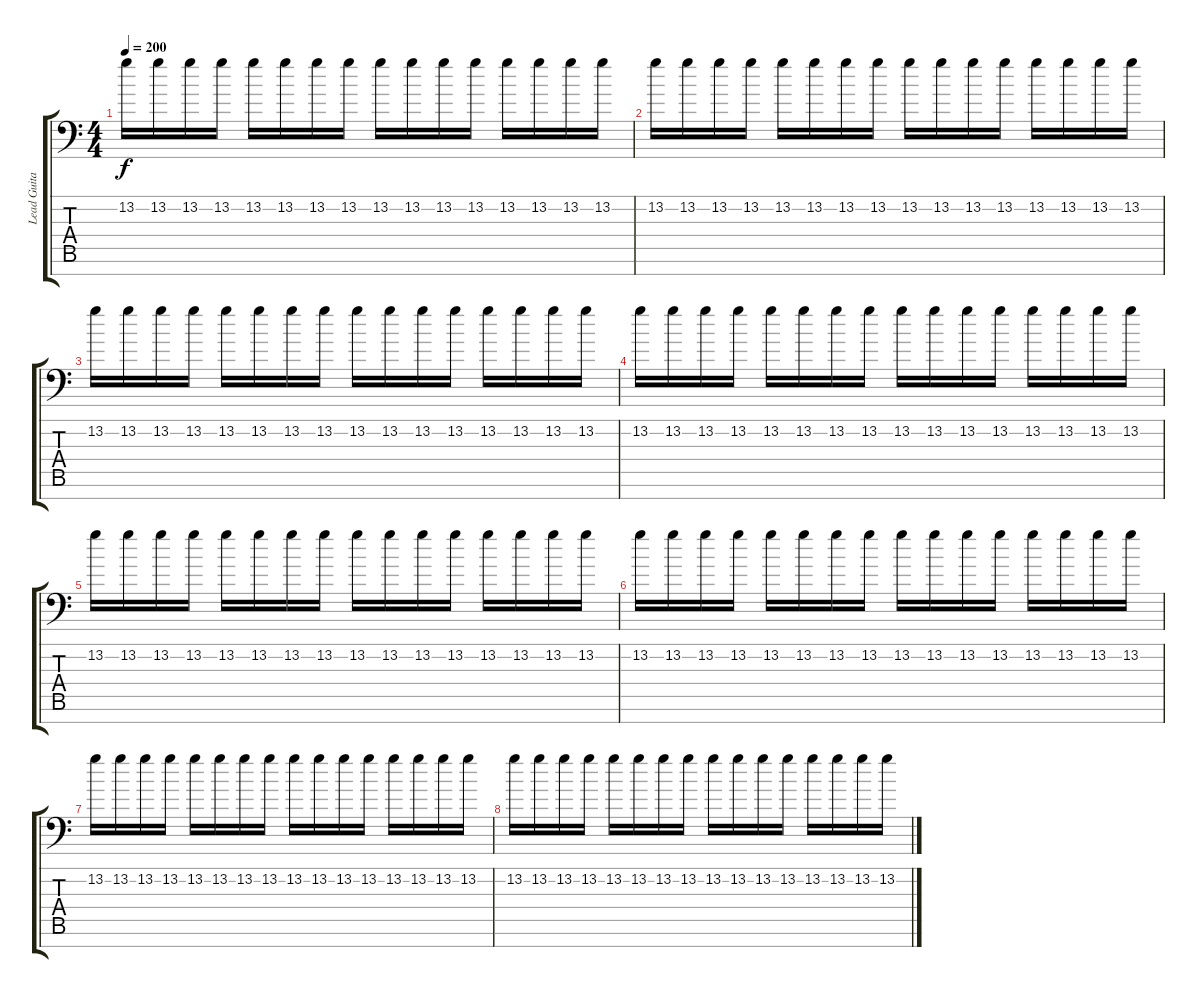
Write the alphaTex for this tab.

\track ("Lead Guitar (Tuned To F)" "Lead Guita") {instrument distortionguitar}
\staff {score tabs}
\tuning (Bb3 Gb3 Db3 Ab2 Eb2 Bb1 F1) {hide}
\ts (4 4)
\tempo 200
\clef f4
\ks c
13.2.16{dy f} 13.2.16 13.2.16 13.2.16 13.2.16 13.2.16 13.2.16 13.2.16 13.2.16 13.2.16 13.2.16 13.2.16 13.2.16 13.2.16 13.2.16 13.2.16 |
13.2.16 13.2.16 13.2.16 13.2.16 13.2.16 13.2.16 13.2.16 13.2.16 13.2.16 13.2.16 13.2.16 13.2.16 13.2.16 13.2.16 13.2.16 13.2.16 |
13.2.16 13.2.16 13.2.16 13.2.16 13.2.16 13.2.16 13.2.16 13.2.16 13.2.16 13.2.16 13.2.16 13.2.16 13.2.16 13.2.16 13.2.16 13.2.16 |
13.2.16 13.2.16 13.2.16 13.2.16 13.2.16 13.2.16 13.2.16 13.2.16 13.2.16 13.2.16 13.2.16 13.2.16 13.2.16 13.2.16 13.2.16 13.2.16 |
13.2.16 13.2.16 13.2.16 13.2.16 13.2.16 13.2.16 13.2.16 13.2.16 13.2.16 13.2.16 13.2.16 13.2.16 13.2.16 13.2.16 13.2.16 13.2.16 |
13.2.16 13.2.16 13.2.16 13.2.16 13.2.16 13.2.16 13.2.16 13.2.16 13.2.16 13.2.16 13.2.16 13.2.16 13.2.16 13.2.16 13.2.16 13.2.16 |
13.2.16 13.2.16 13.2.16 13.2.16 13.2.16 13.2.16 13.2.16 13.2.16 13.2.16 13.2.16 13.2.16 13.2.16 13.2.16 13.2.16 13.2.16 13.2.16 |
13.2.16 13.2.16 13.2.16 13.2.16 13.2.16 13.2.16 13.2.16 13.2.16 13.2.16 13.2.16 13.2.16 13.2.16 13.2.16 13.2.16 13.2.16 13.2.16
